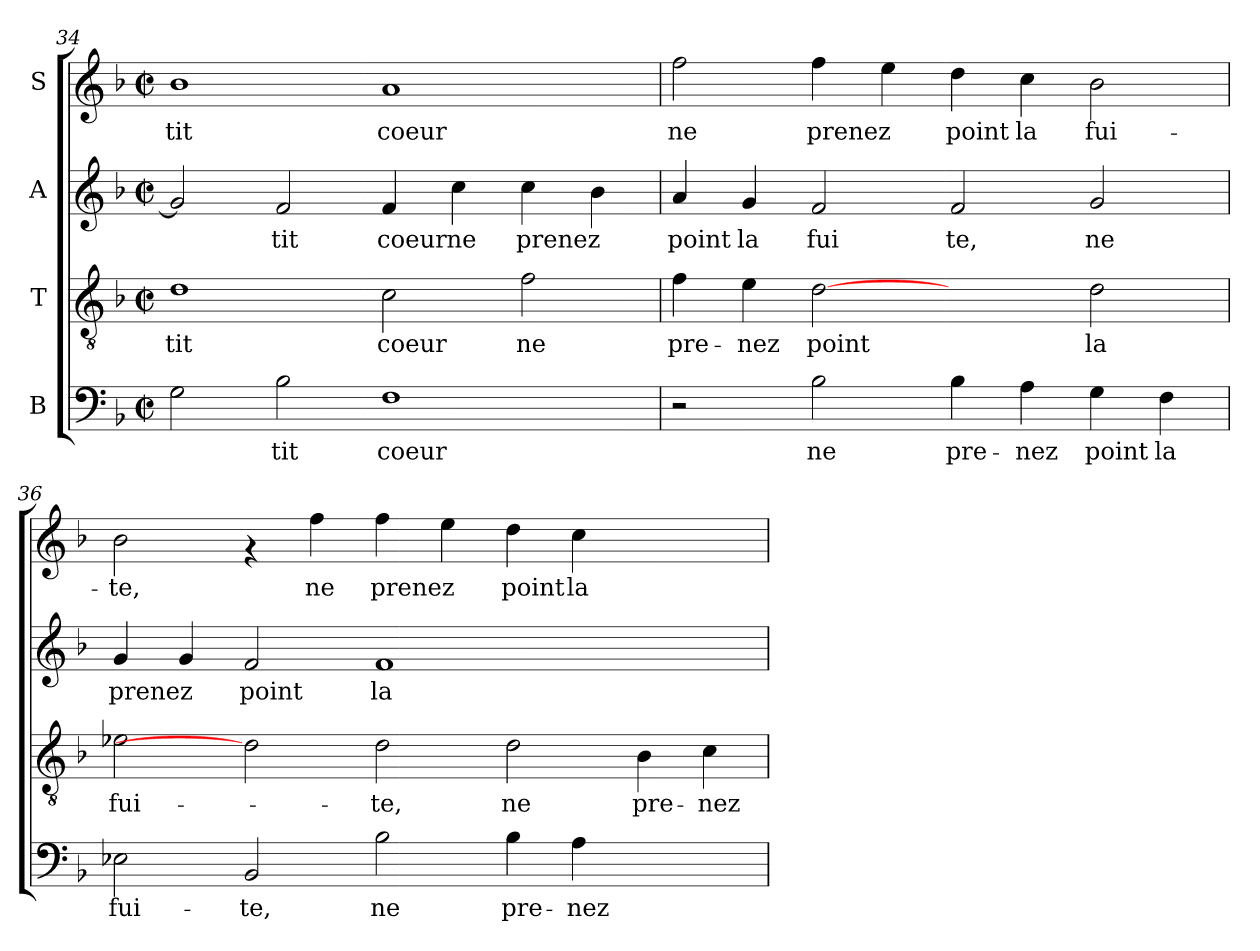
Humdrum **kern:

**kern	**text	**kern	**text	**kern	**text	**kern	**text
*part4	*part4	*part3	*part3	*part2	*part2	*part1	*part1
*staff4	*staff4	*staff3	*staff3	*staff2	*staff2	*staff1	*staff1
*I"B	*	*I"T	*	*I"A	*	*I"S	*
*clefF4	*	*clefGv2	*	*clefG2	*	*clefG2	*
*k[b-]	*	*k[b-]	*	*k[b-]	*	*k[b-]	*
*F:	*	*F:	*	*F:	*	*F:	*
*M2/2	*	*M2/2	*	*M2/2	*	*M2/2	*
*met(c|)	*	*met(c|)	*	*met(c|)	*	*met(c|)	*
=34	=34	=34	=34	=34	=34	=34	=34
!	!LO:LY:b:cj	!	!LO:LY:b:cj	!	!LO:LY:b:cj	!	!LO:LY:b:cj
2G\	.	1d	tit	2g/]	--	1b-	tit
!	!LO:LY:b:cj	!	!	!	!LO:LY:b:cj	!	!
2B-\	tit	.	.	2f/	-tit	.	.
!	!LO:LY:b:cj	!	!LO:LY:b:cj	!	!LO:LY:b:cj	!	!LO:LY:b:cj
1F	coeur	2c\	coeur	4f/	coeur	1a	coeur
!	!	!	!	!	!LO:LY:b:cj	!	!
.	.	.	.	4cc\	ne	.	.
!	!	!	!LO:LY:b:cj	!	!LO:LY:b:cj	!	!
.	.	2f\	ne	4cc\	prenez	.	.
!	!	!	!	!	!LO:LY:b:cj	!	!
.	.	.	.	4b-\	.	.	.
!!LO:LB:g=z
=35	=35	=35	=35	=35	=35	=35	=35
!	!	!	!LO:LY:b:cj	!	!LO:LY:b:cj	!	!LO:LY:b:cj
2r	.	4f\	pre-	4a/	point	2ff\	ne
!	!	!	!LO:LY:b:cj	!	!LO:LY:b:cj	!	!
.	.	4e\	-nez	4g/	la	.	.
!	!LO:LY:b:cj	!	!LO:LY:b:cj	!	!LO:LY:b:cj	!	!LO:LY:b:cj
2B-\	ne	[2d	point	2f/	fui	4ff\	prenez
!	!	!	!	!	!	!	!LO:LY:b:cj
.	.	.	.	.	.	4ee\	.
!	!LO:LY:b:cj	!	!	!	!LO:LY:b:cj	!	!LO:LY:b:cj
4B-\	pre-	2ryy	.	2f/	te,	4dd\	point
!	!LO:LY:b:cj	!	!	!	!	!	!LO:LY:b:cj
4A\	-nez	.	.	.	.	4cc\	la
!	!LO:LY:b:cj	!	!LO:LY:b:cj	!	!LO:LY:b:cj	!	!LO:LY:b:cj
4G\	point	2d\	la	2g/	ne	2b-\	fui-
!	!LO:LY:b:cj	!	!	!	!	!	!
4F\	la	.	.	.	.	.	.
=36	=36	=36	=36	=36	=36	=36	=36
!	!LO:LY:b:cj	!	!LO:LY:b:cj	!	!LO:LY:b:cj	!	!LO:LY:b:cj
2E-X\	fui-	2e-X\	fui-	4g/	prenez	2b-\	-te,
!	!	!	!	!	!LO:LY:b:cj	!	!
.	.	.	.	4g/	.	.	.
!	!LO:LY:b:cj	!	!	!	!LO:LY:b:cj	!	!
2BB-/	-te,	2d]	.	2f/	point	4rf	.
!	!	!	!	!	!	!	!LO:LY:b:cj
.	.	.	.	.	.	4ff\	ne
!	!LO:LY:b:cj	!	!LO:LY:b:cj	!	!LO:LY:b:cj	!	!LO:LY:b:cj
2B-\	ne	2d\	-te,	1f	la	4ff\	prenez
!	!	!	!	!	!	!	!LO:LY:b:cj
.	.	.	.	.	.	4ee\	.
!	!LO:LY:b:cj	!	!LO:LY:b:cj	!	!	!	!LO:LY:b:cj
4B-\	pre-	2d\	ne	.	.	4dd\	point
!	!LO:LY:b:cj	!	!	!	!	!	!LO:LY:b:cj
4A\	-nez	.	.	.	.	4cc\	la
!	!	!	!LO:LY:b:cj	!	!	!	!
2ryy	.	4B-\	pre-	2ryy	.	2ryy	.
!	!	!	!LO:LY:b:cj	!	!	!	!
.	.	4c\	-nez	.	.	.	.
=	=	=	=	=	=	=	=
*-	*-	*-	*-	*-	*-	*-	*-
